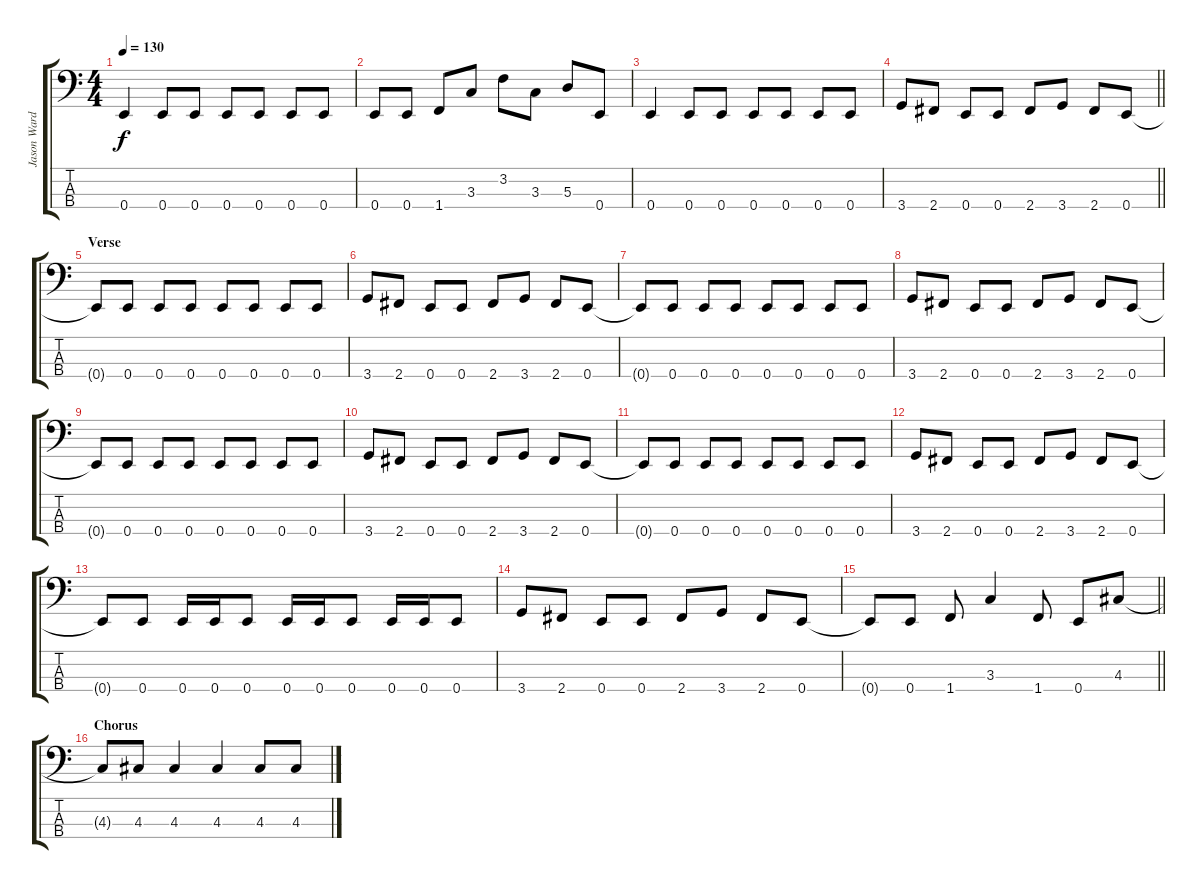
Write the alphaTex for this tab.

\track ("Jason Ward" "Jason Ward") {instrument electricbassfinger}
\staff {score tabs}
\tuning (G2 D2 A1 E1) {hide}
\ts (4 4)
\tempo 130
\clef f4
\ks c
0.4.4{dy f} 0.4.8 0.4.8 0.4.8 0.4.8 0.4.8 0.4.8 |
0.4.8 0.4.8 1.4.8 3.3.8 3.2.8 3.3.8 5.3.8 0.4.8 |
0.4.4 0.4.8 0.4.8 0.4.8 0.4.8 0.4.8 0.4.8 |
\barLineRight lightlight
3.4.8 2.4.8 0.4.8 0.4.8 2.4.8 3.4.8 2.4.8 0.4.8 |
\section ("" "Verse")
0.4{t}.8 0.4.8 0.4.8 0.4.8 0.4.8 0.4.8 0.4.8 0.4.8 |
3.4.8 2.4.8 0.4.8 0.4.8 2.4.8 3.4.8 2.4.8 0.4.8 |
0.4{t}.8 0.4.8 0.4.8 0.4.8 0.4.8 0.4.8 0.4.8 0.4.8 |
3.4.8 2.4.8 0.4.8 0.4.8 2.4.8 3.4.8 2.4.8 0.4.8 |
0.4{t}.8 0.4.8 0.4.8 0.4.8 0.4.8 0.4.8 0.4.8 0.4.8 |
3.4.8 2.4.8 0.4.8 0.4.8 2.4.8 3.4.8 2.4.8 0.4.8 |
0.4{t}.8 0.4.8 0.4.8 0.4.8 0.4.8 0.4.8 0.4.8 0.4.8 |
3.4.8 2.4.8 0.4.8 0.4.8 2.4.8 3.4.8 2.4.8 0.4.8 |
0.4{t}.8 0.4.8 0.4.16 0.4.16 0.4.8 0.4.16 0.4.16 0.4.8 0.4.16 0.4.16 0.4.8 |
3.4.8 2.4.8 0.4.8 0.4.8 2.4.8 3.4.8 2.4.8 0.4.8 |
\barLineRight lightlight
0.4{t}.8 0.4.8 1.4.8 3.3.4 1.4.8 0.4.8 4.3.8 |
\section ("" "Chorus")
4.3{t}.8 4.3.8 4.3.4 4.3.4 4.3.8 4.3.8
